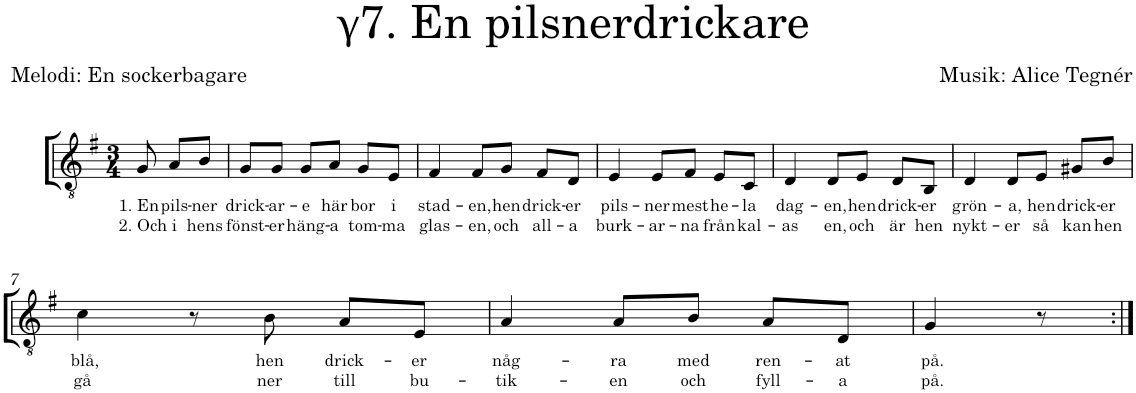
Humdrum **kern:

**kern	**text	**text
*part1	*part1	*part1
*staff1	*staff1	*staff1
*I"S A	*	*
*clefGv2	*	*
*k[f#]	*	*
*M3/4	*	*
=1	=1	=1
!	!LO:LY:b	!LO:LY:b
8G/	1. En	2. Och
!	!LO:LY:b	!LO:LY:b
8A/L	pils-	i
!	!LO:LY:b	!LO:LY:b
8B/J	-ner	hens
=2	=2	=2
!	!LO:LY:b	!LO:LY:b
8G/L	drick-	fönst-
!	!LO:LY:b	!LO:LY:b
8G/J	-ar-	-er
!	!LO:LY:b	!LO:LY:b
8G/L	-e	häng-
!	!LO:LY:b	!LO:LY:b
8A/J	här	-a
!	!LO:LY:b	!LO:LY:b
8G/L	bor	tom-
!	!LO:LY:b	!LO:LY:b
8E/J	i	-ma
=3	=3	=3
!	!LO:LY:b	!LO:LY:b
4F#/	stad-	glas-
!	!LO:LY:b	!LO:LY:b
8F#/L	-en,	-en,
!	!LO:LY:b	!LO:LY:b
8G/J	hen	och
!	!LO:LY:b	!LO:LY:b
8F#/L	drick-	all-
!	!LO:LY:b	!LO:LY:b
8D/J	-er	-a
=4	=4	=4
!	!LO:LY:b	!LO:LY:b
4E/	pils-	burk-
!	!LO:LY:b	!LO:LY:b
8E/L	-ner	-ar-
!	!LO:LY:b	!LO:LY:b
8F#/J	mest	-na
!	!LO:LY:b	!LO:LY:b
8E/L	he-	från
!	!LO:LY:b	!LO:LY:b
8C/J	-la	kal-
=5	=5	=5
!	!LO:LY:b	!LO:LY:b
4D/	dag-	-as
!	!LO:LY:b	!LO:LY:b
8D/L	-en,	en,
!	!LO:LY:b	!LO:LY:b
8E/J	hen	och
!	!LO:LY:b	!LO:LY:b
8D/L	drick-	är
!	!LO:LY:b	!LO:LY:b
8BB/J	-er	hen
=6	=6	=6
!	!LO:LY:b	!LO:LY:b
4D/	grön-	nykt-
!	!LO:LY:b	!LO:LY:b
8D/L	-a,	-er
!	!LO:LY:b	!LO:LY:b
8E/J	hen	så
!	!LO:LY:b	!LO:LY:b
8G#X/L	drick-	kan
!	!LO:LY:b	!LO:LY:b
8B/J	-er	hen
!!LO:LB:g=z
=7	=7	=7
!	!LO:LY:b	!LO:LY:b
4c\	blå,	gå
8r	.	.
!	!LO:LY:b	!LO:LY:b
8B\	hen	ner
!	!LO:LY:b	!LO:LY:b
8A/L	drick-	till
!	!LO:LY:b	!LO:LY:b
8E/J	-er	bu-
=8	=8	=8
!	!LO:LY:b	!LO:LY:b
4A/	någ-	-tik-
!	!LO:LY:b	!LO:LY:b
8A/L	-ra	-en
!	!LO:LY:b	!LO:LY:b
8B/J	med	och
!	!LO:LY:b	!LO:LY:b
8A/L	ren-	fyll-
!	!LO:LY:b	!LO:LY:b
8D/J	-at	-a
=9	=9	=9
!	!LO:LY:b	!LO:LY:b
4G/	på.	på.
8r	.	.
=:|!	=:|!	=:|!
*-	*-	*-
